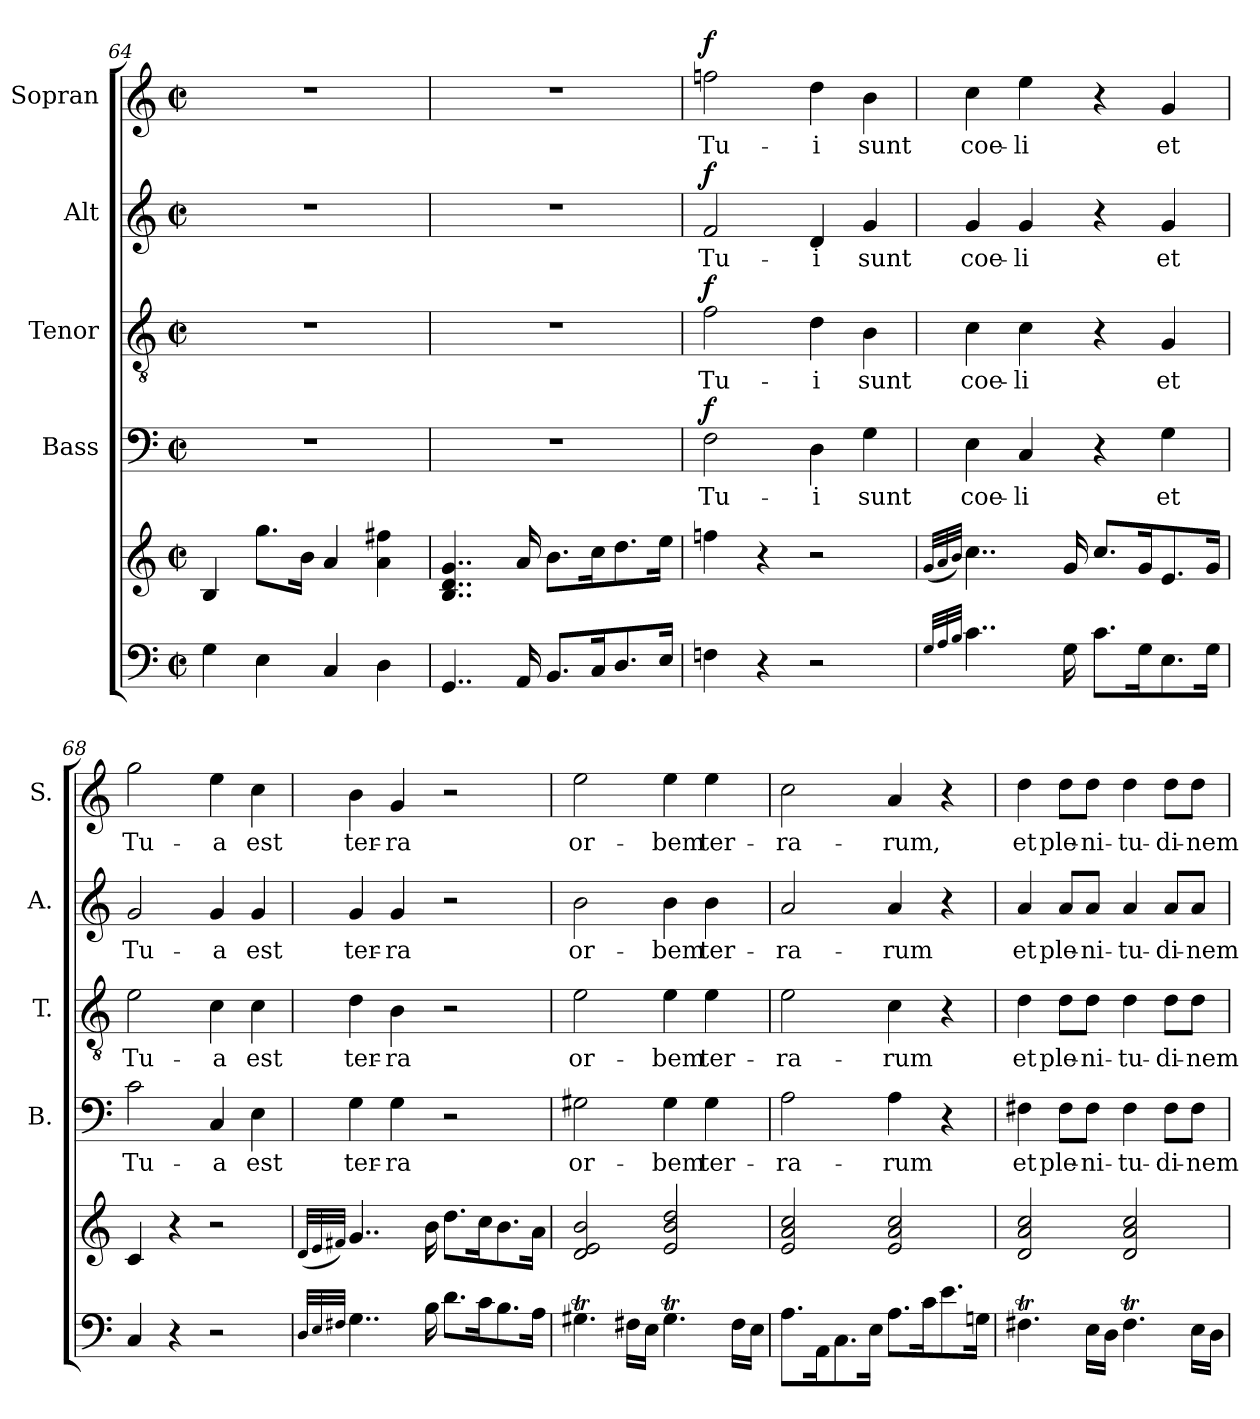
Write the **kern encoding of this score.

**kern	**kern	**kern	**text	**dynam	**kern	**text	**dynam	**kern	**text	**dynam	**kern	**text	**dynam
*part5	*part5	*part4	*part4	*part4	*part3	*part3	*part3	*part2	*part2	*part2	*part1	*part1	*part1
*staff6	*staff5	*staff4	*staff4	*staff4	*staff3	*staff3	*staff3	*staff2	*staff2	*staff2	*staff1	*staff1	*staff1
*	*	*I"Bass	*	*	*I"Tenor	*	*	*I"Alt	*	*	*I"Sopran	*	*
*	*	*I'B.	*	*	*I'T.	*	*	*I'A.	*	*	*I'S.	*	*
!!LO:PB:g=z
*clefF4	*clefG2	*clefF4	*	*	*clefGv2	*	*	*clefG2	*	*	*clefG2	*	*
*k[]	*k[]	*k[]	*	*	*k[]	*	*	*k[]	*	*	*k[]	*	*
*C:	*C:	*C:	*	*	*C:	*	*	*C:	*	*	*C:	*	*
*M2/2	*M2/2	*M2/2	*	*	*M2/2	*	*	*M2/2	*	*	*M2/2	*	*
*met(c|)	*met(c|)	*met(c|)	*	*	*met(c|)	*	*	*met(c|)	*	*	*met(c|)	*	*
=64	=64	=64	=64	=64	=64	=64	=64	=64	=64	=64	=64	=64	=64
4G\	4B/	1r	.	.	1r	.	.	1r	.	.	1r	.	.
4E\	8.gg\L	.	.	.	.	.	.	.	.	.	.	.	.
.	16b\Jk	.	.	.	.	.	.	.	.	.	.	.	.
4C/	4a/	.	.	.	.	.	.	.	.	.	.	.	.
4D\	4a\ 4ff#X\	.	.	.	.	.	.	.	.	.	.	.	.
=65	=65	=65	=65	=65	=65	=65	=65	=65	=65	=65	=65	=65	=65
4..GG/	4..B/ 4..d/ 4..g/	1r	.	.	1r	.	.	1r	.	.	1r	.	.
16AA/	16a/	.	.	.	.	.	.	.	.	.	.	.	.
8.BB/L	8.b\L	.	.	.	.	.	.	.	.	.	.	.	.
16C/k	16cc\k	.	.	.	.	.	.	.	.	.	.	.	.
8.D/	8.dd\	.	.	.	.	.	.	.	.	.	.	.	.
16E/Jk	16ee\Jk	.	.	.	.	.	.	.	.	.	.	.	.
=66	=66	=66	=66	=66	=66	=66	=66	=66	=66	=66	=66	=66	=66
!	!	!	!LO:LY:b	!LO:DY:a	!	!LO:LY:b	!LO:DY:a	!	!LO:LY:b	!LO:DY:a	!	!LO:LY:b	!LO:DY:a
4Fn\	4ffn\	2F\	Tu-	f	2f\	Tu-	f	2f/	Tu-	f	2ffn\	Tu-	f
4r	4r	.	.	.	.	.	.	.	.	.	.	.	.
!	!	!	!LO:LY:b	!	!	!LO:LY:b	!	!	!LO:LY:b	!	!	!LO:LY:b	!
2r	2r	4D\	-i	.	4d\	-i	.	4d/	-i	.	4dd\	-i	.
!	!	!	!LO:LY:b	!	!	!LO:LY:b	!	!	!LO:LY:b	!	!	!LO:LY:b	!
.	.	4G\	sunt	.	4B\	sunt	.	4g/	sunt	.	4b\	sunt	.
=67	=67	=67	=67	=67	=67	=67	=67	=67	=67	=67	=67	=67	=67
32qG/LLL	(<32qg/LLL	.	.	.	.	.	.	.	.	.	.	.	.
32qA/	32qa/	.	.	.	.	.	.	.	.	.	.	.	.
32qB/JJJ	32qb/JJJ)	.	.	.	.	.	.	.	.	.	.	.	.
!	!	!	!LO:LY:b	!	!	!LO:LY:b	!	!	!LO:LY:b	!	!	!LO:LY:b	!
4..c\	4..cc\	4E\	coe-	.	4c\	coe-	.	4g/	coe-	.	4cc\	coe-	.
!	!	!	!LO:LY:b	!	!	!LO:LY:b	!	!	!LO:LY:b	!	!	!LO:LY:b	!
.	.	4C/	-li	.	4c\	-li	.	4g/	-li	.	4ee\	-li	.
16G\	16g/	.	.	.	.	.	.	.	.	.	.	.	.
8.c\L	8.cc/L	4r	.	.	4r	.	.	4r	.	.	4r	.	.
16G\k	16g/k	.	.	.	.	.	.	.	.	.	.	.	.
!	!	!	!LO:LY:b	!	!	!LO:LY:b	!	!	!LO:LY:b	!	!	!LO:LY:b	!
8.E\	8.e/	4G\	et	.	4G/	et	.	4g/	et	.	4g/	et	.
16G\Jk	16g/Jk	.	.	.	.	.	.	.	.	.	.	.	.
=68	=68	=68	=68	=68	=68	=68	=68	=68	=68	=68	=68	=68	=68
!	!	!	!LO:LY:b	!	!	!LO:LY:b	!	!	!LO:LY:b	!	!	!LO:LY:b	!
4C/	4c/	2c\	Tu-	.	2e\	Tu-	.	2g/	Tu-	.	2gg\	Tu-	.
4r	4r	.	.	.	.	.	.	.	.	.	.	.	.
!	!	!	!LO:LY:b	!	!	!LO:LY:b	!	!	!LO:LY:b	!	!	!LO:LY:b	!
2r	2r	4C/	-a	.	4c\	-a	.	4g/	-a	.	4ee\	-a	.
!	!	!	!LO:LY:b	!	!	!LO:LY:b	!	!	!LO:LY:b	!	!	!LO:LY:b	!
.	.	4E\	est	.	4c\	est	.	4g/	est	.	4cc\	est	.
!!LO:LB:g=z
=69	=69	=69	=69	=69	=69	=69	=69	=69	=69	=69	=69	=69	=69
32qD/LLL	(<32qd/LLL	.	.	.	.	.	.	.	.	.	.	.	.
32qE/	32qe/	.	.	.	.	.	.	.	.	.	.	.	.
32qF#X/JJJ	32qf#X/JJJ)	.	.	.	.	.	.	.	.	.	.	.	.
!	!	!	!LO:LY:b	!	!	!LO:LY:b	!	!	!LO:LY:b	!	!	!LO:LY:b	!
4..G\	4..g/	4G\	ter-	.	4d\	ter-	.	4g/	ter-	.	4b\	ter-	.
!	!	!	!LO:LY:b	!	!	!LO:LY:b	!	!	!LO:LY:b	!	!	!LO:LY:b	!
.	.	4G\	-ra	.	4B\	-ra	.	4g/	-ra	.	4g/	-ra	.
16B\	16b\	.	.	.	.	.	.	.	.	.	.	.	.
8.d\L	8.dd\L	2r	.	.	2r	.	.	2r	.	.	2r	.	.
16c\k	16cc\k	.	.	.	.	.	.	.	.	.	.	.	.
8.B\	8.b\	.	.	.	.	.	.	.	.	.	.	.	.
16A\Jk	16a\Jk	.	.	.	.	.	.	.	.	.	.	.	.
=70	=70	=70	=70	=70	=70	=70	=70	=70	=70	=70	=70	=70	=70
!	!	!	!LO:LY:b	!	!	!LO:LY:b	!	!	!LO:LY:b	!	!	!LO:LY:b	!
4.G#Xt\	2d/ 2e/ 2b/	2G#X\	or-	.	2e\	or-	.	2b\	or-	.	2ee\	or-	.
16F#X\LL	.	.	.	.	.	.	.	.	.	.	.	.	.
16E\JJ	.	.	.	.	.	.	.	.	.	.	.	.	.
!	!	!	!LO:LY:b	!	!	!LO:LY:b	!	!	!LO:LY:b	!	!	!LO:LY:b	!
4.G#t\	2e/ 2b/ 2dd/	4G#\	-bem	.	4e\	-bem	.	4b\	-bem	.	4ee\	-bem	.
!	!	!	!LO:LY:b	!	!	!LO:LY:b	!	!	!LO:LY:b	!	!	!LO:LY:b	!
.	.	4G#\	ter-	.	4e\	ter-	.	4b\	ter-	.	4ee\	ter-	.
16F#\LL	.	.	.	.	.	.	.	.	.	.	.	.	.
16E\JJ	.	.	.	.	.	.	.	.	.	.	.	.	.
=71	=71	=71	=71	=71	=71	=71	=71	=71	=71	=71	=71	=71	=71
!	!	!	!LO:LY:b	!	!	!LO:LY:b	!	!	!LO:LY:b	!	!	!LO:LY:b	!
8.A\L	2e/ 2a/ 2cc/	2A\	-ra-	.	2e\	-ra-	.	2a/	-ra-	.	2cc\	-ra-	.
16AA\k	.	.	.	.	.	.	.	.	.	.	.	.	.
8.C\	.	.	.	.	.	.	.	.	.	.	.	.	.
16E\Jk	.	.	.	.	.	.	.	.	.	.	.	.	.
!	!	!	!LO:LY:b	!	!	!LO:LY:b	!	!	!LO:LY:b	!	!	!LO:LY:b	!
8.A\L	2e/ 2a/ 2cc/	4A\	-rum	.	4c\	-rum	.	4a/	-rum	.	4a/	-rum,	.
16c\k	.	.	.	.	.	.	.	.	.	.	.	.	.
8.e\	.	4r	.	.	4r	.	.	4r	.	.	4r	.	.
16Gn\Jk	.	.	.	.	.	.	.	.	.	.	.	.	.
=72	=72	=72	=72	=72	=72	=72	=72	=72	=72	=72	=72	=72	=72
!	!	!	!LO:LY:b	!	!	!LO:LY:b	!	!	!LO:LY:b	!	!	!LO:LY:b	!
4.F#Xt\	2d/ 2a/ 2cc/	4F#X\	et	.	4d\	et	.	4a/	et	.	4dd\	et	.
!	!	!	!LO:LY:b	!	!	!LO:LY:b	!	!	!LO:LY:b	!	!	!LO:LY:b	!
.	.	8F#\L	ple-	.	8d\L	ple-	.	8a/L	ple-	.	8dd\L	ple-	.
!	!	!	!LO:LY:b	!	!	!LO:LY:b	!	!	!LO:LY:b	!	!	!LO:LY:b	!
16E\LL	.	8F#\J	-ni-	.	8d\J	-ni-	.	8a/J	-ni-	.	8dd\J	-ni-	.
16D\JJ	.	.	.	.	.	.	.	.	.	.	.	.	.
!	!	!	!LO:LY:b	!	!	!LO:LY:b	!	!	!LO:LY:b	!	!	!LO:LY:b	!
4.F#t\	2d/ 2a/ 2cc/	4F#\	-tu-	.	4d\	-tu-	.	4a/	-tu-	.	4dd\	-tu-	.
!	!	!	!LO:LY:b	!	!	!LO:LY:b	!	!	!LO:LY:b	!	!	!LO:LY:b	!
.	.	8F#\L	-di-	.	8d\L	-di-	.	8a/L	-di-	.	8dd\L	-di-	.
!	!	!	!LO:LY:b	!	!	!LO:LY:b	!	!	!LO:LY:b	!	!	!LO:LY:b	!
16E\LL	.	8F#\J	-nem	.	8d\J	-nem	.	8a/J	-nem	.	8dd\J	-nem	.
16D\JJ	.	.	.	.	.	.	.	.	.	.	.	.	.
=	=	=	=	=	=	=	=	=	=	=	=	=	=
*-	*-	*-	*-	*-	*-	*-	*-	*-	*-	*-	*-	*-	*-
